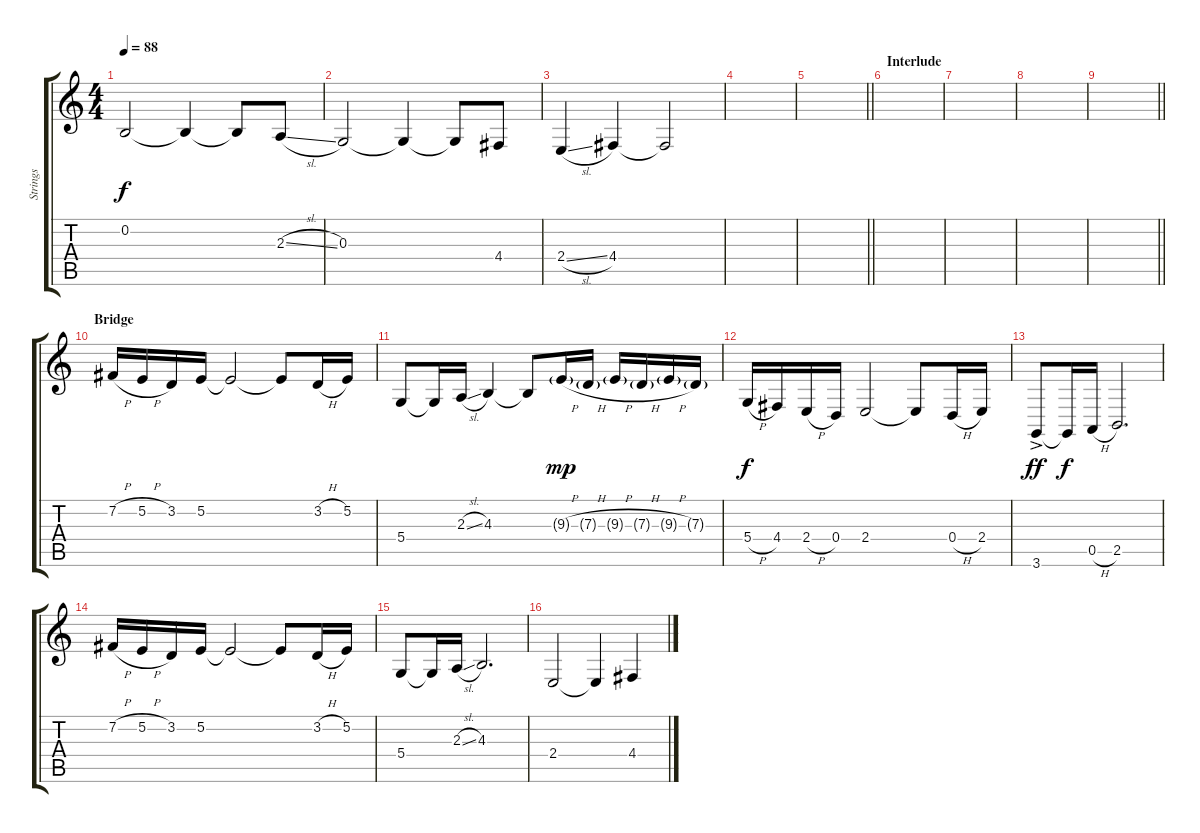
\track ("Strings" "Strings") {instrument stringensemble1}
\staff {score tabs}
\tuning (E4 B3 G3 D3 A2 E2) {hide}
\ts (4 4)
\tempo 88
\clef g2
\ks c
0.2.2{dy f} 0.2{t}.4 0.2{t}.8 2.3{sl}.8 |
0.3.2 0.3{t}.4 0.3{t}.8 4.4.8 |
2.4{sl}.4 4.4.4 4.4{t}.2 |
|
\barLineRight lightlight
|
\section ("" "Interlude")
|
|
|
\barLineRight lightlight
|
\section ("" "Bridge")
7.2{h}.16 5.2{h}.16 3.2.16 5.2.16 5.2{t}.2 5.2{t}.8 3.2{h}.16 5.2.16 |
5.4.8 5.4{t}.16 2.3{sl}.16 4.3.4 4.3{t}.8 9.3{h g}.16{dy mp} 7.3{h g}.16 9.3{h g}.16 7.3{h g}.16 9.3{h g}.16 7.3{g}.16 |
5.4{h}.16{dy f} 4.4.16 2.4{h}.16 0.4.16 2.4.2 2.4{t}.8 0.4{h}.16 2.4.16 |
3.6{ac}.8{dy ff} 3.6{t}.16{dy f} 0.5{h}.16 2.5.2{d} |
7.2{h}.16 5.2{h}.16 3.2.16 5.2.16 5.2{t}.2 5.2{t}.8 3.2{h}.16 5.2.16 |
5.4.8 5.4{t}.16 2.3{sl}.16 4.3.2{d} |
2.4.2 2.4{t}.4 4.4.4
